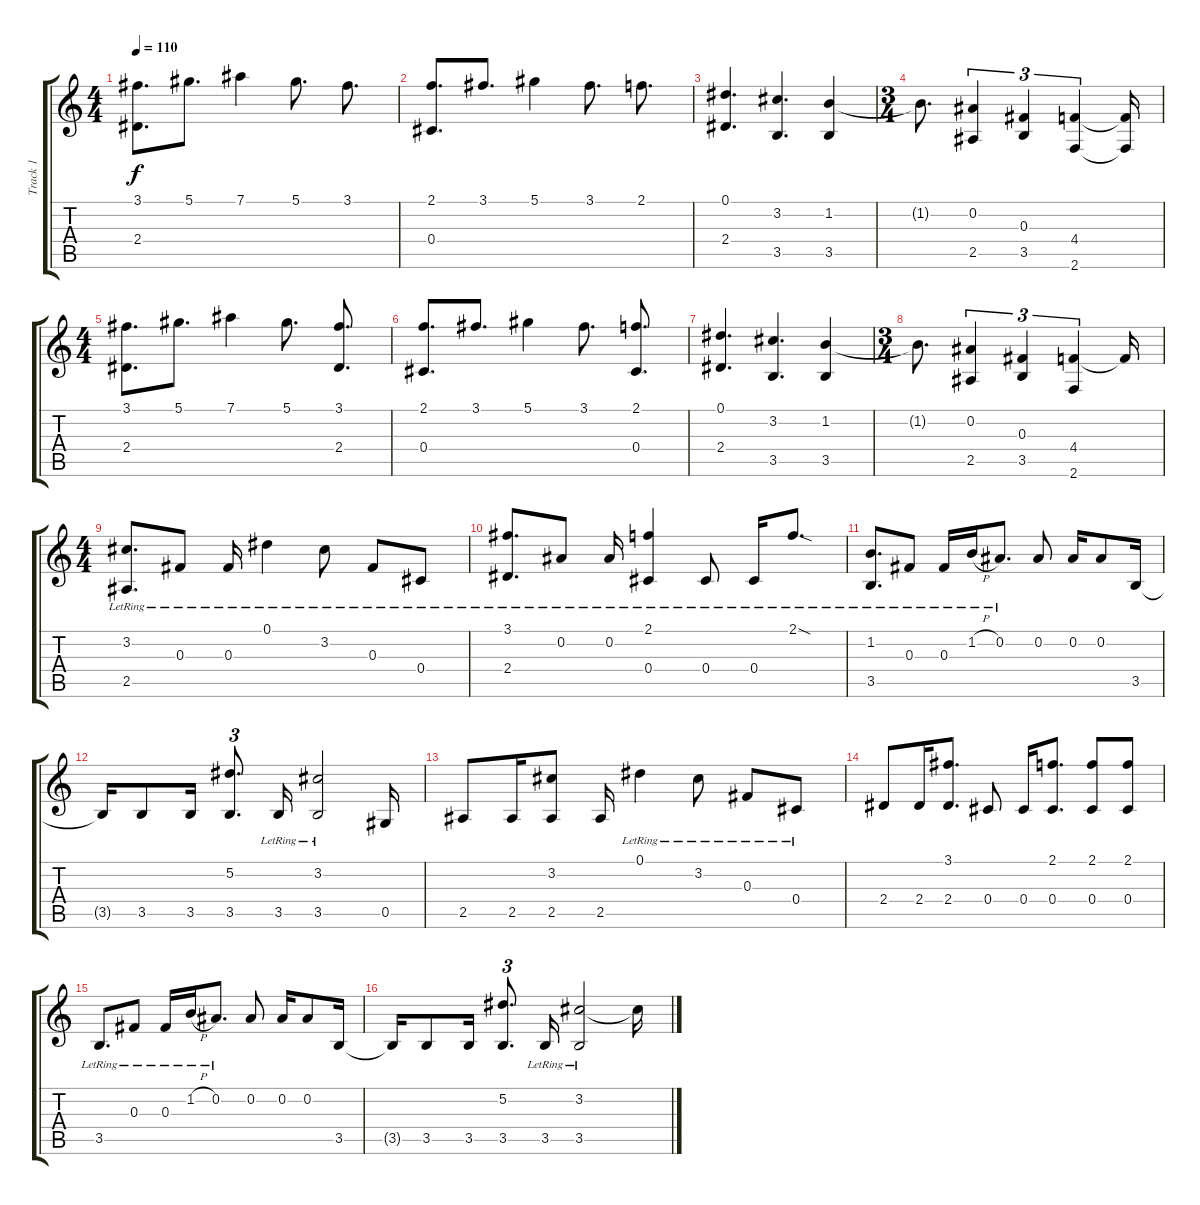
\track ("Track 1" "Track 1") {instrument acousticguitarsteel}
\staff {score tabs}
\tuning (Eb4 Bb3 Gb3 Db3 Ab2 Eb2) {hide}
\ts (4 4)
\tempo 110
\clef g2
\ks c
(3.1 2.4).8{d dy f} 5.1.8{d} 7.1.4 5.1.8{d} 3.1.8{d} |
(2.1 0.4).8{d} 3.1.8{d} 5.1.4 3.1.8{d} 2.1.8{d} |
(0.1 2.4).4{d} (3.2 3.5).4{d} (1.2 3.5).4 |
\ts (3 4)
1.2{t}.8{d} (0.2 2.5).4{tu (3 2)} (0.3 3.5).4{tu (3 2)} (4.4 2.6).4{tu (3 2)} (4.4{t} 2.6{t}).16 |
\ts (4 4)
(3.1 2.4).8{d} 5.1.8{d} 7.1.4 5.1.8{d} (3.1 2.4).8{d} |
(2.1 0.4).8{d} 3.1.8{d} 5.1.4 3.1.8{d} (2.1 0.4).8{d} |
(0.1 2.4).4{d} (3.2 3.5).4{d} (1.2 3.5).4 |
\ts (3 4)
1.2{t}.8{d} (0.2 2.5).4{tu (3 2)} (0.3 3.5).4{tu (3 2)} (4.4 2.6).4{tu (3 2)} 4.4{t}.16 |
\ts (4 4)
(3.2{lr} 2.5{lr}).8{d} 0.3{lr}.8 0.3{lr}.16 0.1{lr}.4 3.2{lr}.8 0.3{lr}.8 0.4{lr}.8 |
(3.1{lr} 2.4{lr}).8{d} 0.2{lr}.8 0.2{lr}.16 (2.1{lr} 0.4{lr}).4 0.4{lr}.8 0.4{lr}.16 2.1{sod lr}.8{d} |
(1.2{lr} 3.5{lr}).8{d} 0.3{lr}.8 0.3{lr}.16 1.2{h lr}.16 0.2{lr}.8{d} 0.2.8 0.2.16 0.2.8 3.5.16 |
3.5{t}.16 3.5.8 3.5.16 (5.2 3.5).8{d tu (3 2)} 3.5{lr}.16 (3.2{lr} 3.5).2 0.5.16 |
2.5.8 2.5.16 (3.2 2.5).8 2.5.16 0.1{lr}.4 3.2{lr}.8 0.3{lr}.8 0.4{lr}.8 |
2.4.8 2.4.16 (3.1 2.4).8{d} 0.4.8 0.4.16 (2.1 0.4).8{d} (2.1 0.4).8 (2.1 0.4).8 |
3.5{lr}.8{d} 0.3{lr}.8 0.3{lr}.16 1.2{h lr}.16 0.2{lr}.8{d} 0.2.8 0.2.16 0.2.8 3.5.16 |
3.5{t}.16 3.5.8 3.5.16 (5.2 3.5).8{d tu (3 2)} 3.5{lr}.16 (3.2{lr} 3.5).2 3.2{t}.16
